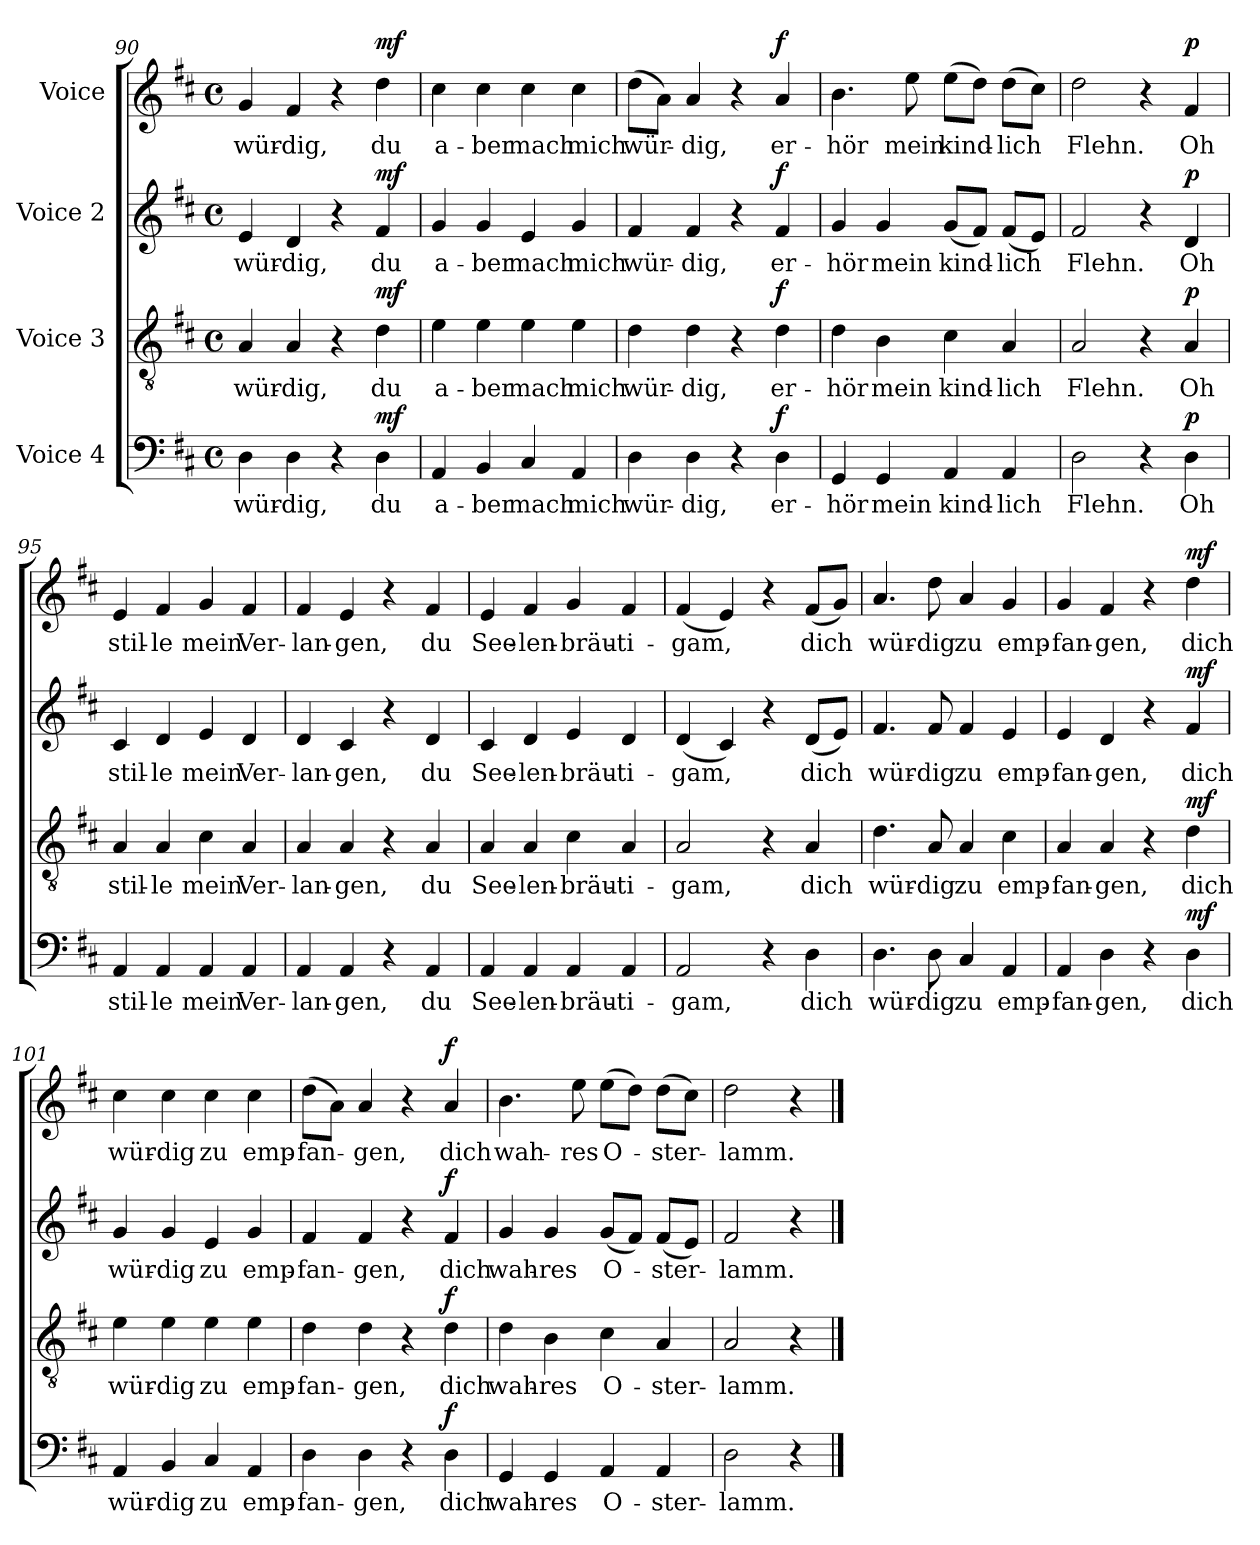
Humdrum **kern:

**kern	**text	**dynam	**kern	**text	**dynam	**kern	**text	**dynam	**kern	**text	**dynam
*part4	*part4	*part4	*part3	*part3	*part3	*part2	*part2	*part2	*part1	*part1	*part1
*staff4	*staff4	*staff4	*staff3	*staff3	*staff3	*staff2	*staff2	*staff2	*staff1	*staff1	*staff1
*I"Voice 4	*	*	*I"Voice 3	*	*	*I"Voice 2	*	*	*I"Voice	*	*
*clefF4	*	*	*clefGv2	*	*	*clefG2	*	*	*clefG2	*	*
*k[f#c#]	*	*	*k[f#c#]	*	*	*k[f#c#]	*	*	*k[f#c#]	*	*
*D:	*	*	*D:	*	*	*D:	*	*	*D:	*	*
*M4/4	*	*	*M4/4	*	*	*M4/4	*	*	*M4/4	*	*
*met(c)	*	*	*met(c)	*	*	*met(c)	*	*	*met(c)	*	*
=90	=90	=90	=90	=90	=90	=90	=90	=90	=90	=90	=90
!	!LO:LY:b	!	!	!LO:LY:b	!	!	!LO:LY:b	!	!	!LO:LY:b	!
4D\	wür-	.	4A/	wür-	.	4e/	wür-	.	4g/	wür-	.
!	!LO:LY:b	!	!	!LO:LY:b	!	!	!LO:LY:b	!	!	!LO:LY:b	!
4D\	-dig,	.	4A/	-dig,	.	4d/	-dig,	.	4f#/	-dig,	.
4r	.	.	4r	.	.	4r	.	.	4r	.	.
!	!LO:LY:b	!LO:DY:a	!	!LO:LY:b	!LO:DY:a	!	!LO:LY:b	!LO:DY:a	!	!LO:LY:b	!LO:DY:a
4D\	du	mf	4d\	du	mf	4f#/	du	mf	4dd\	du	mf
=91	=91	=91	=91	=91	=91	=91	=91	=91	=91	=91	=91
!	!LO:LY:b	!	!	!LO:LY:b	!	!	!LO:LY:b	!	!	!LO:LY:b	!
4AA/	a-	.	4e\	a-	.	4g/	a-	.	4cc#\	a-	.
!	!LO:LY:b	!	!	!LO:LY:b	!	!	!LO:LY:b	!	!	!LO:LY:b	!
4BB/	-ber	.	4e\	-ber	.	4g/	-ber	.	4cc#\	-ber	.
!	!LO:LY:b	!	!	!LO:LY:b	!	!	!LO:LY:b	!	!	!LO:LY:b	!
4C#/	mach	.	4e\	mach	.	4e/	mach	.	4cc#\	mach	.
!	!LO:LY:b	!	!	!LO:LY:b	!	!	!LO:LY:b	!	!	!LO:LY:b	!
4AA/	mich	.	4e\	mich	.	4g/	mich	.	4cc#\	mich	.
!!LO:LB:g=z
=92	=92	=92	=92	=92	=92	=92	=92	=92	=92	=92	=92
!	!LO:LY:b	!	!	!LO:LY:b	!	!	!LO:LY:b	!	!	!LO:LY:b	!
4D\	wür-	.	4d\	wür-	.	4f#/	wür-	.	(>8dd\L	wür-	.
.	.	.	.	.	.	.	.	.	8a\J)	.	.
!	!LO:LY:b	!	!	!LO:LY:b	!	!	!LO:LY:b	!	!	!LO:LY:b	!
4D\	-dig,	.	4d\	-dig,	.	4f#/	-dig,	.	4a/	-dig,	.
4r	.	.	4r	.	.	4r	.	.	4r	.	.
!	!LO:LY:b	!LO:DY:a	!	!LO:LY:b	!LO:DY:a	!	!LO:LY:b	!LO:DY:a	!	!LO:LY:b	!LO:DY:a
4D\	er-	f	4d\	er-	f	4f#/	er-	f	4a/	er-	f
!!LO:PB:g=z
=93	=93	=93	=93	=93	=93	=93	=93	=93	=93	=93	=93
!	!LO:LY:b	!	!	!LO:LY:b	!	!	!LO:LY:b	!	!	!LO:LY:b	!
4GG/	-hör	.	4d\	-hör	.	4g/	-hör	.	4.b\	-hör	.
!	!LO:LY:b	!	!	!LO:LY:b	!	!	!LO:LY:b	!	!	!	!
4GG/	mein	.	4B\	mein	.	4g/	mein	.	.	.	.
!	!	!	!	!	!	!	!	!	!	!LO:LY:b	!
.	.	.	.	.	.	.	.	.	8ee\	mein	.
!	!LO:LY:b	!	!	!LO:LY:b	!	!	!LO:LY:b	!	!	!LO:LY:b	!
4AA/	kind-	.	4c#\	kind-	.	(<8g/L	kind-	.	(>8ee\L	kind-	.
.	.	.	.	.	.	8f#/J)	.	.	8dd\J)	.	.
!	!LO:LY:b	!	!	!LO:LY:b	!	!	!LO:LY:b	!	!	!LO:LY:b	!
4AA/	-lich	.	4A/	-lich	.	(<8f#/L	-lich	.	(>8dd\L	-lich	.
.	.	.	.	.	.	8e/J)	.	.	8cc#\J)	.	.
=94	=94	=94	=94	=94	=94	=94	=94	=94	=94	=94	=94
!	!LO:LY:b	!	!	!LO:LY:b	!	!	!LO:LY:b	!	!	!LO:LY:b	!
2D\	Flehn.	.	2A/	Flehn.	.	2f#/	Flehn.	.	2dd\	Flehn.	.
4r	.	.	4r	.	.	4r	.	.	4r	.	.
!	!LO:LY:b	!LO:DY:a	!	!LO:LY:b	!LO:DY:a	!	!LO:LY:b	!LO:DY:a	!	!LO:LY:b	!LO:DY:a
4D\	Oh	p	4A/	Oh	p	4d/	Oh	p	4f#/	Oh	p
=95	=95	=95	=95	=95	=95	=95	=95	=95	=95	=95	=95
!	!LO:LY:b	!	!	!LO:LY:b	!	!	!LO:LY:b	!	!	!LO:LY:b	!
4AA/	stil-	.	4A/	stil-	.	4c#/	stil-	.	4e/	stil-	.
!	!LO:LY:b	!	!	!LO:LY:b	!	!	!LO:LY:b	!	!	!LO:LY:b	!
4AA/	-le	.	4A/	-le	.	4d/	-le	.	4f#/	-le	.
!	!LO:LY:b	!	!	!LO:LY:b	!	!	!LO:LY:b	!	!	!LO:LY:b	!
4AA/	mein	.	4c#\	mein	.	4e/	mein	.	4g/	mein	.
!	!LO:LY:b	!	!	!LO:LY:b	!	!	!LO:LY:b	!	!	!LO:LY:b	!
4AA/	Ver-	.	4A/	Ver-	.	4d/	Ver-	.	4f#/	Ver-	.
=96	=96	=96	=96	=96	=96	=96	=96	=96	=96	=96	=96
!	!LO:LY:b	!	!	!LO:LY:b	!	!	!LO:LY:b	!	!	!LO:LY:b	!
4AA/	-lan-	.	4A/	-lan-	.	4d/	-lan-	.	4f#/	-lan-	.
!	!LO:LY:b	!	!	!LO:LY:b	!	!	!LO:LY:b	!	!	!LO:LY:b	!
4AA/	-gen,	.	4A/	-gen,	.	4c#/	-gen,	.	4e/	-gen,	.
4r	.	.	4r	.	.	4r	.	.	4r	.	.
!	!LO:LY:b	!	!	!LO:LY:b	!	!	!LO:LY:b	!	!	!LO:LY:b	!
4AA/	du	.	4A/	du	.	4d/	du	.	4f#/	du	.
!!LO:LB:g=z
=97	=97	=97	=97	=97	=97	=97	=97	=97	=97	=97	=97
!	!LO:LY:b	!	!	!LO:LY:b	!	!	!LO:LY:b	!	!	!LO:LY:b	!
4AA/	See-	.	4A/	See-	.	4c#/	See-	.	4e/	See-	.
!	!LO:LY:b	!	!	!LO:LY:b	!	!	!LO:LY:b	!	!	!LO:LY:b	!
4AA/	-len-	.	4A/	-len-	.	4d/	-len-	.	4f#/	-len-	.
!	!LO:LY:b	!	!	!LO:LY:b	!	!	!LO:LY:b	!	!	!LO:LY:b	!
4AA/	-bräu-	.	4c#\	-bräu-	.	4e/	-bräu-	.	4g/	-bräu-	.
!	!LO:LY:b	!	!	!LO:LY:b	!	!	!LO:LY:b	!	!	!LO:LY:b	!
4AA/	-ti-	.	4A/	-ti-	.	4d/	-ti-	.	4f#/	-ti-	.
=98	=98	=98	=98	=98	=98	=98	=98	=98	=98	=98	=98
!	!LO:LY:b	!	!	!LO:LY:b	!	!	!LO:LY:b	!	!	!LO:LY:b	!
2AA/	-gam,	.	2A/	-gam,	.	(<4d/	-gam,	.	(<4f#/	-gam,	.
.	.	.	.	.	.	4c#/)	.	.	4e/)	.	.
4r	.	.	4r	.	.	4r	.	.	4r	.	.
!	!LO:LY:b	!	!	!LO:LY:b	!	!	!LO:LY:b	!	!	!LO:LY:b	!
4D\	dich	.	4A/	dich	.	(<8d/L	dich	.	(<8f#/L	dich	.
.	.	.	.	.	.	8e/J)	.	.	8g/J)	.	.
!!LO:PB:g=z
=99	=99	=99	=99	=99	=99	=99	=99	=99	=99	=99	=99
!	!LO:LY:b	!	!	!LO:LY:b	!	!	!LO:LY:b	!	!	!LO:LY:b	!
4.D\	wür-	.	4.d\	wür-	.	4.f#/	wür-	.	4.a/	wür-	.
!	!LO:LY:b	!	!	!LO:LY:b	!	!	!LO:LY:b	!	!	!LO:LY:b	!
8D\	-dig	.	8A/	-dig	.	8f#/	-dig	.	8dd\	-dig	.
!	!LO:LY:b	!	!	!LO:LY:b	!	!	!LO:LY:b	!	!	!LO:LY:b	!
4C#/	zu	.	4A/	zu	.	4f#/	zu	.	4a/	zu	.
!	!LO:LY:b	!	!	!LO:LY:b	!	!	!LO:LY:b	!	!	!LO:LY:b	!
4AA/	emp-	.	4c#\	emp-	.	4e/	emp-	.	4g/	emp-	.
=100	=100	=100	=100	=100	=100	=100	=100	=100	=100	=100	=100
!	!LO:LY:b	!	!	!LO:LY:b	!	!	!LO:LY:b	!	!	!LO:LY:b	!
4AA/	-fan-	.	4A/	-fan-	.	4e/	-fan-	.	4g/	-fan-	.
!	!LO:LY:b	!	!	!LO:LY:b	!	!	!LO:LY:b	!	!	!LO:LY:b	!
4D\	-gen,	.	4A/	-gen,	.	4d/	-gen,	.	4f#/	-gen,	.
4r	.	.	4r	.	.	4r	.	.	4r	.	.
!	!LO:LY:b	!LO:DY:a	!	!LO:LY:b	!LO:DY:a	!	!LO:LY:b	!LO:DY:a	!	!LO:LY:b	!LO:DY:a
4D\	dich	mf	4d\	dich	mf	4f#/	dich	mf	4dd\	dich	mf
=101	=101	=101	=101	=101	=101	=101	=101	=101	=101	=101	=101
!	!LO:LY:b	!	!	!LO:LY:b	!	!	!LO:LY:b	!	!	!LO:LY:b	!
4AA/	wür-	.	4e\	wür-	.	4g/	wür-	.	4cc#\	wür-	.
!	!LO:LY:b	!	!	!LO:LY:b	!	!	!LO:LY:b	!	!	!LO:LY:b	!
4BB/	-dig	.	4e\	-dig	.	4g/	-dig	.	4cc#\	-dig	.
!	!LO:LY:b	!	!	!LO:LY:b	!	!	!LO:LY:b	!	!	!LO:LY:b	!
4C#/	zu	.	4e\	zu	.	4e/	zu	.	4cc#\	zu	.
!	!LO:LY:b	!	!	!LO:LY:b	!	!	!LO:LY:b	!	!	!LO:LY:b	!
4AA/	emp-	.	4e\	emp-	.	4g/	emp-	.	4cc#\	emp-	.
=102	=102	=102	=102	=102	=102	=102	=102	=102	=102	=102	=102
!	!LO:LY:b	!	!	!LO:LY:b	!	!	!LO:LY:b	!	!	!LO:LY:b	!
4D\	-fan-	.	4d\	-fan-	.	4f#/	-fan-	.	(>8dd\L	-fan-	.
.	.	.	.	.	.	.	.	.	8a\J)	.	.
!	!LO:LY:b	!	!	!LO:LY:b	!	!	!LO:LY:b	!	!	!LO:LY:b	!
4D\	-gen,	.	4d\	-gen,	.	4f#/	-gen,	.	4a/	-gen,	.
4r	.	.	4r	.	.	4r	.	.	4r	.	.
!	!LO:LY:b	!LO:DY:a	!	!LO:LY:b	!LO:DY:a	!	!LO:LY:b	!LO:DY:a	!	!LO:LY:b	!LO:DY:a
4D\	dich	f	4d\	dich	f	4f#/	dich	f	4a/	dich	f
!!LO:LB:g=z
=103	=103	=103	=103	=103	=103	=103	=103	=103	=103	=103	=103
!	!LO:LY:b	!	!	!LO:LY:b	!	!	!LO:LY:b	!	!	!LO:LY:b	!
4GG/	wah-	.	4d\	wah-	.	4g/	wah-	.	4.b\	wah-	.
!	!LO:LY:b	!	!	!LO:LY:b	!	!	!LO:LY:b	!	!	!	!
4GG/	-res	.	4B\	-res	.	4g/	-res	.	.	.	.
!	!	!	!	!	!	!	!	!	!	!LO:LY:b	!
.	.	.	.	.	.	.	.	.	8ee\	-res	.
!	!LO:LY:b	!	!	!LO:LY:b	!	!	!LO:LY:b	!	!	!LO:LY:b	!
4AA/	O-	.	4c#\	O-	.	(<8g/L	O-	.	(>8ee\L	O-	.
.	.	.	.	.	.	8f#/J)	.	.	8dd\J)	.	.
!	!LO:LY:b	!	!	!LO:LY:b	!	!	!LO:LY:b	!	!	!LO:LY:b	!
4AA/	-ster-	.	4A/	-ster-	.	(<8f#/L	-ster-	.	(>8dd\L	-ster-	.
.	.	.	.	.	.	8e/J)	.	.	8cc#\J)	.	.
=104	=104	=104	=104	=104	=104	=104	=104	=104	=104	=104	=104
!	!LO:LY:b	!	!	!LO:LY:b	!	!	!LO:LY:b	!	!	!LO:LY:b	!
2D\	-lamm.	.	2A/	-lamm.	.	2f#/	-lamm.	.	2dd\	-lamm.	.
4r	.	.	4r	.	.	4r	.	.	4r	.	.
==	==	==	==	==	==	==	==	==	==	==	==
*-	*-	*-	*-	*-	*-	*-	*-	*-	*-	*-	*-
